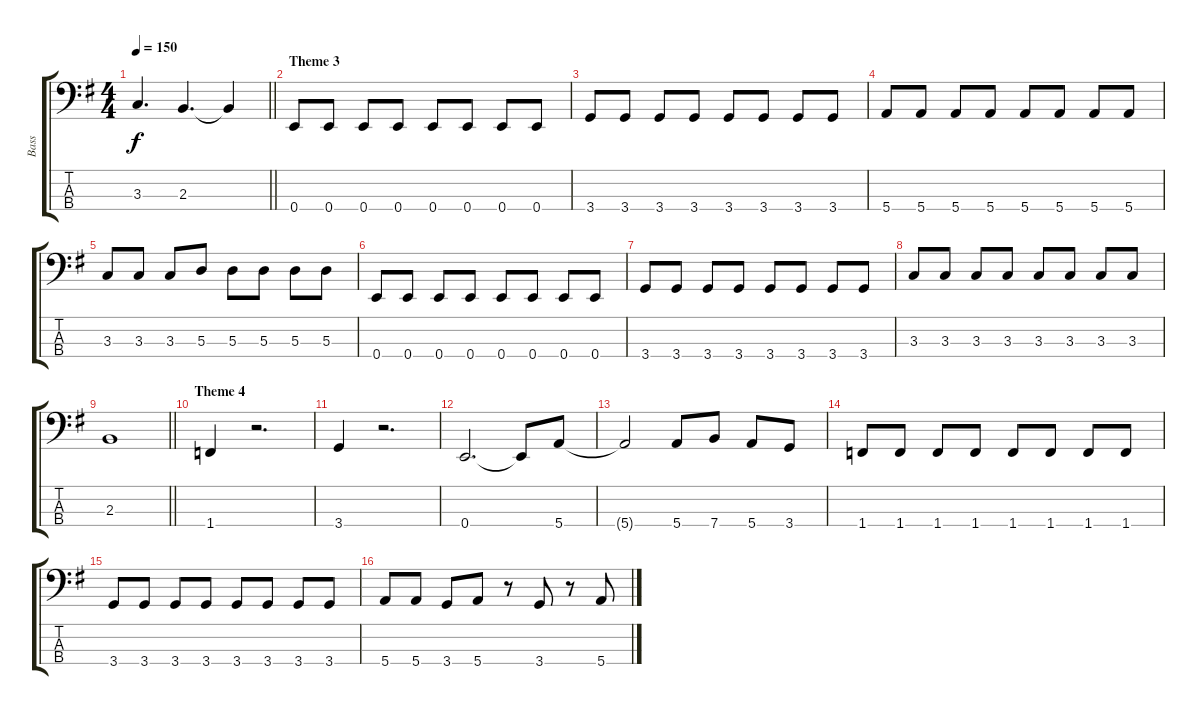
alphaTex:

\track ("Bass" "Bass") {instrument electricbasspick}
\staff {score tabs}
\tuning (G2 D2 A1 E1) {hide}
\ts (4 4)
\tempo 150
\clef f4
\barLineRight lightlight
\ks eminor
3.3.4{d dy f} 2.3.4{d} 2.3{t}.4 |
\section ("" "Theme 3")
0.4.8 0.4.8 0.4.8 0.4.8 0.4.8 0.4.8 0.4.8 0.4.8 |
3.4.8 3.4.8 3.4.8 3.4.8 3.4.8 3.4.8 3.4.8 3.4.8 |
5.4.8 5.4.8 5.4.8 5.4.8 5.4.8 5.4.8 5.4.8 5.4.8 |
3.3.8 3.3.8 3.3.8 5.3.8 5.3.8 5.3.8 5.3.8 5.3.8 |
0.4.8 0.4.8 0.4.8 0.4.8 0.4.8 0.4.8 0.4.8 0.4.8 |
3.4.8 3.4.8 3.4.8 3.4.8 3.4.8 3.4.8 3.4.8 3.4.8 |
3.3.8 3.3.8 3.3.8 3.3.8 3.3.8 3.3.8 3.3.8 3.3.8 |
\barLineRight lightlight
2.3.1 |
\section ("" "Theme 4")
1.4.4 r.2{d} |
3.4.4 r.2{d} |
0.4.2{d} 0.4{t}.8 5.4.8 |
5.4{t}.2 5.4.8 7.4.8 5.4.8 3.4.8 |
1.4.8 1.4.8 1.4.8 1.4.8 1.4.8 1.4.8 1.4.8 1.4.8 |
3.4.8 3.4.8 3.4.8 3.4.8 3.4.8 3.4.8 3.4.8 3.4.8 |
5.4.8 5.4.8 3.4.8 5.4.8 r.8 3.4.8 r.8 5.4.8
